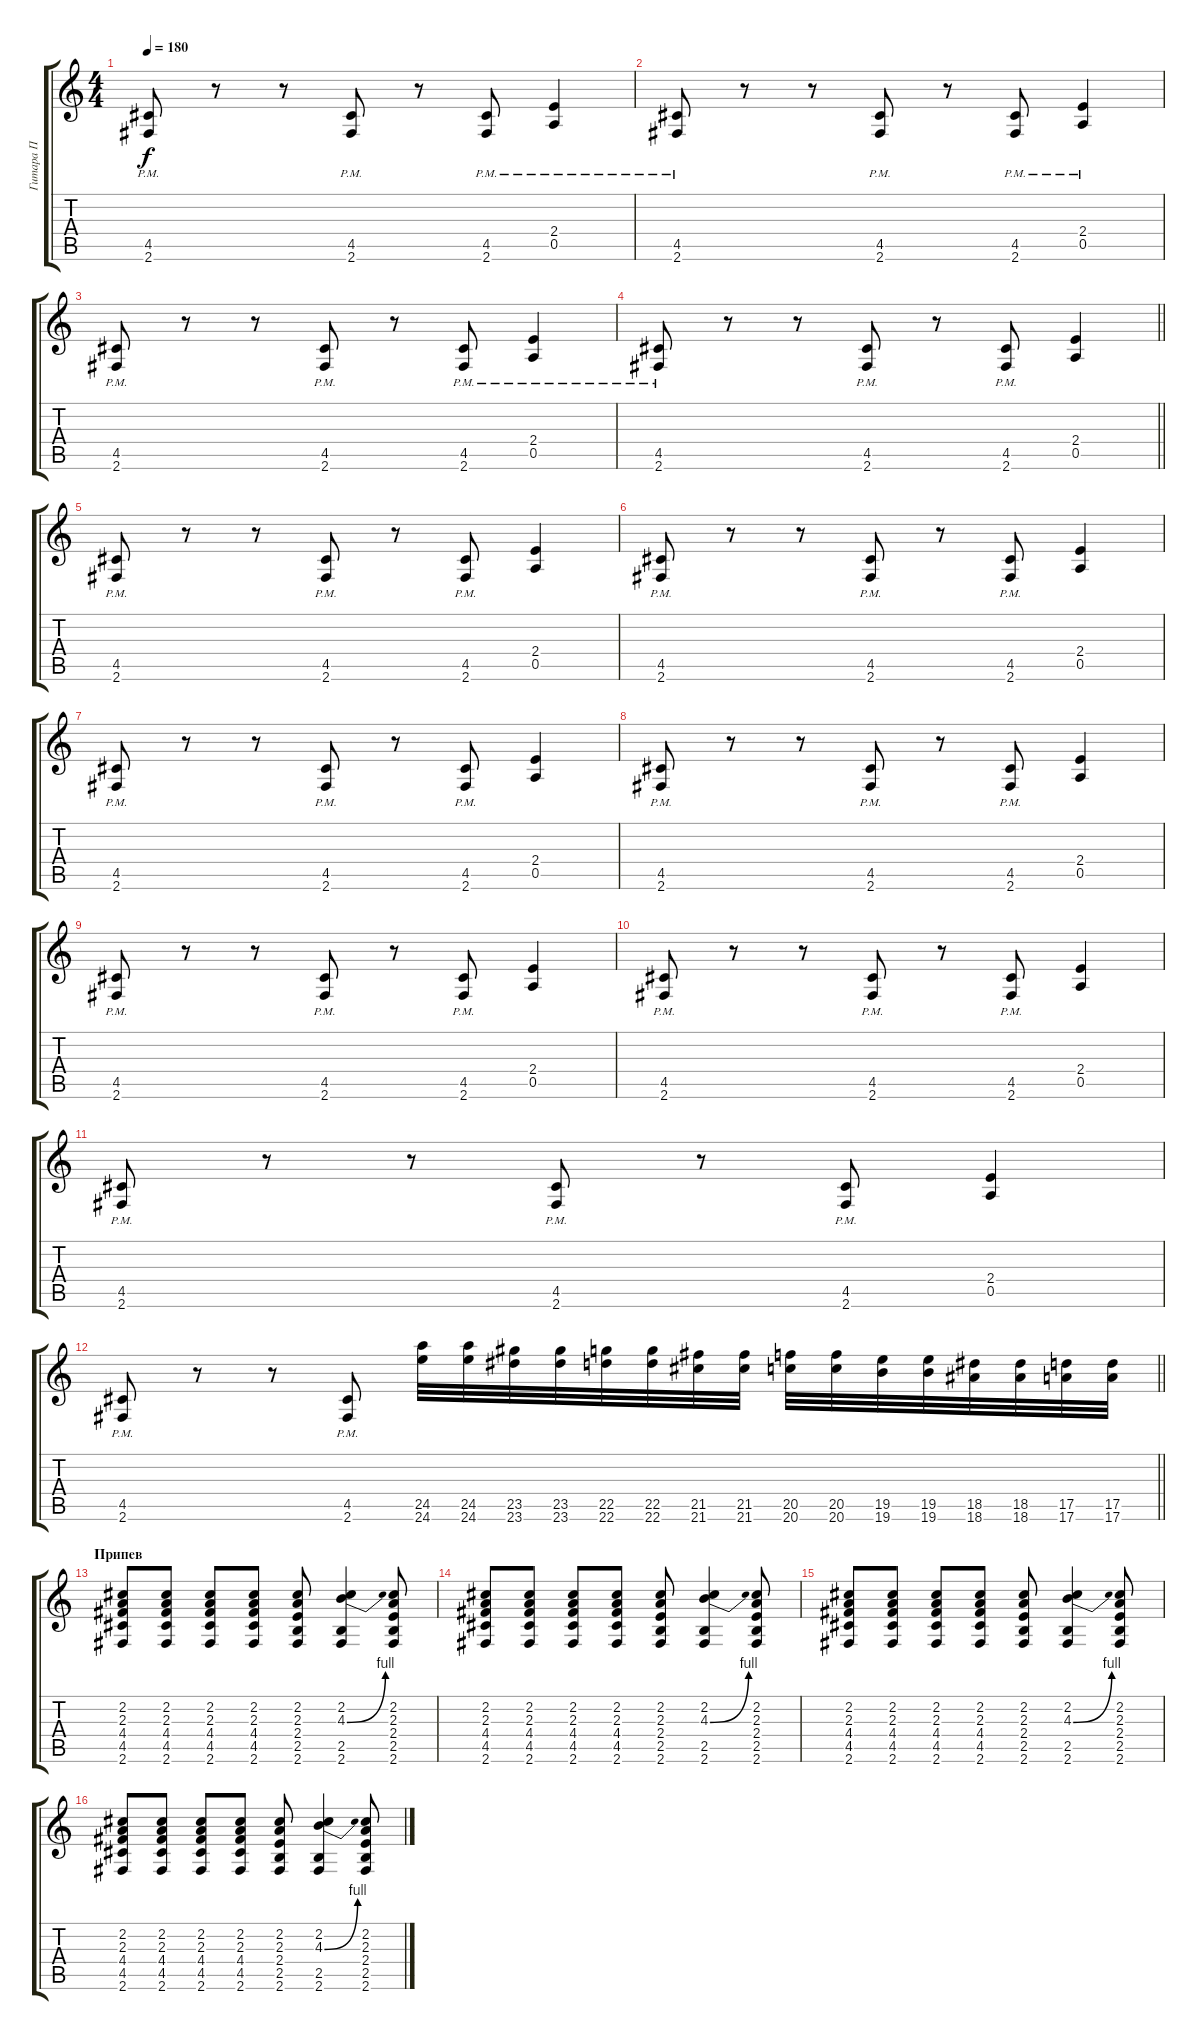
\track ("Гитара П" "Гитара П") {instrument overdrivenguitar}
\staff {score tabs}
\tuning (E4 B3 G3 D3 A2 E2) {hide}
\ts (4 4)
\tempo 180
\clef g2
\ks c
(4.5{pm} 2.6{pm}).8{dy f} r.8 r.8 (4.5{pm} 2.6{pm}).8 r.8 (4.5{pm} 2.6{pm}).8 (2.4{pm} 0.5{pm}).4 |
(4.5{pm} 2.6{pm}).8 r.8 r.8 (4.5{pm} 2.6{pm}).8 r.8 (4.5{pm} 2.6{pm}).8 (2.4{pm} 0.5{pm}).4 |
(4.5{pm} 2.6{pm}).8 r.8 r.8 (4.5{pm} 2.6{pm}).8 r.8 (4.5{pm} 2.6{pm}).8 (2.4{pm} 0.5{pm}).4 |
\barLineRight lightlight
(4.5{pm} 2.6{pm}).8 r.8 r.8 (4.5{pm} 2.6{pm}).8 r.8 (4.5{pm} 2.6{pm}).8 (2.4 0.5).4 |
\section ("" " ")
(4.5{pm} 2.6{pm}).8 r.8 r.8 (4.5{pm} 2.6{pm}).8 r.8 (4.5{pm} 2.6{pm}).8 (2.4 0.5).4 |
(4.5{pm} 2.6{pm}).8 r.8 r.8 (4.5{pm} 2.6{pm}).8 r.8 (4.5{pm} 2.6{pm}).8 (2.4 0.5).4 |
(4.5{pm} 2.6{pm}).8 r.8 r.8 (4.5{pm} 2.6{pm}).8 r.8 (4.5{pm} 2.6{pm}).8 (2.4 0.5).4 |
(4.5{pm} 2.6{pm}).8 r.8 r.8 (4.5{pm} 2.6{pm}).8 r.8 (4.5{pm} 2.6{pm}).8 (2.4 0.5).4 |
(4.5{pm} 2.6{pm}).8 r.8 r.8 (4.5{pm} 2.6{pm}).8 r.8 (4.5{pm} 2.6{pm}).8 (2.4 0.5).4 |
(4.5{pm} 2.6{pm}).8 r.8 r.8 (4.5{pm} 2.6{pm}).8 r.8 (4.5{pm} 2.6{pm}).8 (2.4 0.5).4 |
(4.5{pm} 2.6{pm}).8 r.8 r.8 (4.5{pm} 2.6{pm}).8 r.8 (4.5{pm} 2.6{pm}).8 (2.4 0.5).4 |
\barLineRight lightlight
(4.5{pm} 2.6{pm}).8 r.8 r.8 (4.5{pm} 2.6{pm}).8 (24.5 24.6).32 (24.5 24.6).32 (23.5 23.6).32 (23.5 23.6).32 (22.5 22.6).32 (22.5 22.6).32 (21.5 21.6).32 (21.5 21.6).32 (20.5 20.6).32 (20.5 20.6).32 (19.5 19.6).32 (19.5 19.6).32 (18.5 18.6).32 (18.5 18.6).32 (17.5 17.6).32 (17.5 17.6).32 |
\section ("" "Припев")
(2.2 2.3 4.4 4.5 2.6).8 (2.2 2.3 4.4 4.5 2.6).8 (2.2 2.3 4.4 4.5 2.6).8 (2.2 2.3 4.4 4.5 2.6).8 (2.2 2.3 2.4 2.5 2.6).8 (2.2 4.3{be (bend 0 0 60 4)} 2.5 2.6).4 (2.2 2.3 2.4 2.5 2.6).8 |
(2.2 2.3 4.4 4.5 2.6).8 (2.2 2.3 4.4 4.5 2.6).8 (2.2 2.3 4.4 4.5 2.6).8 (2.2 2.3 4.4 4.5 2.6).8 (2.2 2.3 2.4 2.5 2.6).8 (2.2 4.3{be (bend 0 0 60 4)} 2.5 2.6).4 (2.2 2.3 2.4 2.5 2.6).8 |
(2.2 2.3 4.4 4.5 2.6).8 (2.2 2.3 4.4 4.5 2.6).8 (2.2 2.3 4.4 4.5 2.6).8 (2.2 2.3 4.4 4.5 2.6).8 (2.2 2.3 2.4 2.5 2.6).8 (2.2 4.3{be (bend 0 0 60 4)} 2.5 2.6).4 (2.2 2.3 2.4 2.5 2.6).8 |
(2.2 2.3 4.4 4.5 2.6).8 (2.2 2.3 4.4 4.5 2.6).8 (2.2 2.3 4.4 4.5 2.6).8 (2.2 2.3 4.4 4.5 2.6).8 (2.2 2.3 2.4 2.5 2.6).8 (2.2 4.3{be (bend 0 0 60 4)} 2.5 2.6).4 (2.2 2.3 2.4 2.5 2.6).8
